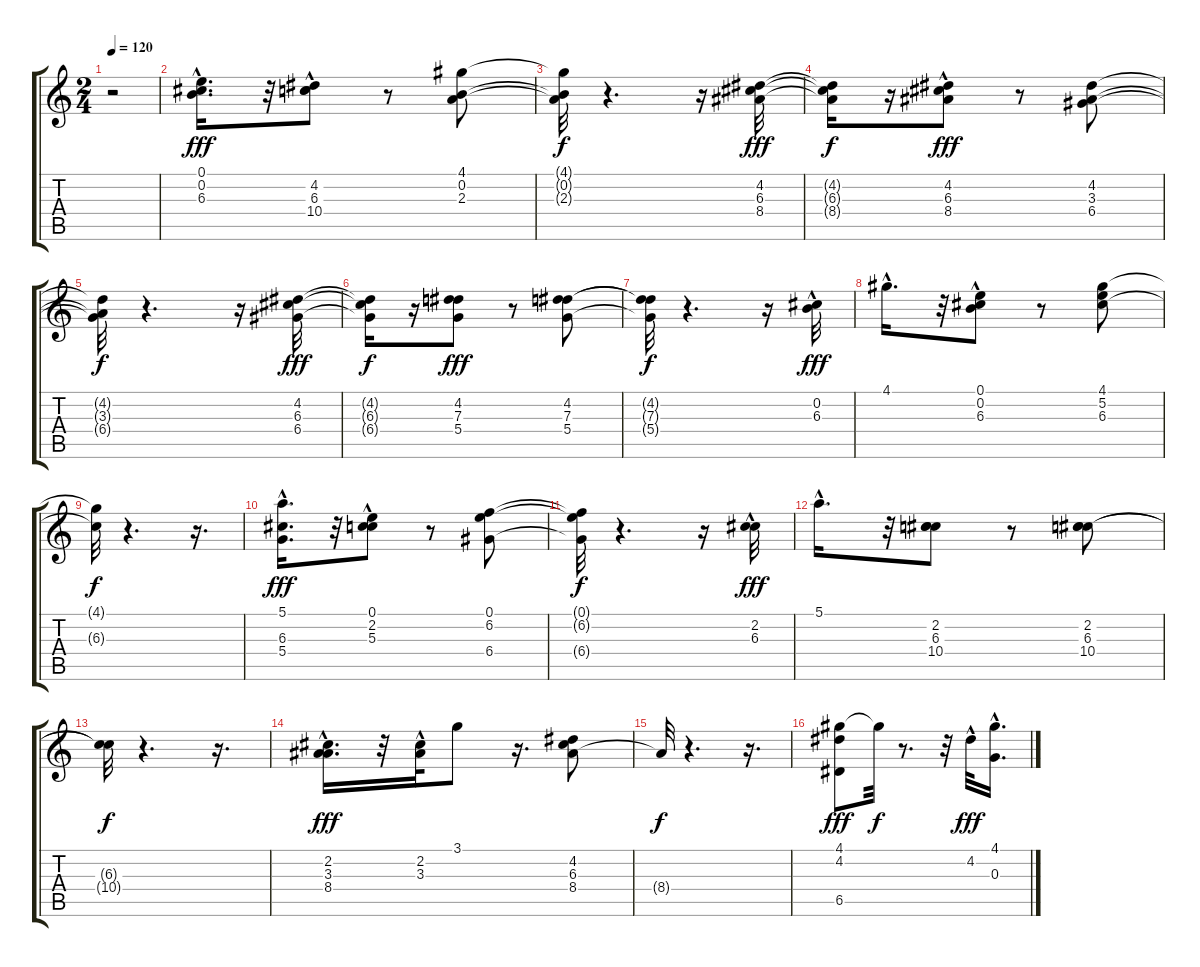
\track "" {instrument electricguitarclean}
\staff {score tabs}
\tuning (E4 B3 G3 D3 A2 E2) {hide}
\ts (2 4)
\tempo 120
\clef g2
\ks c
r.2{dy f} |
(0.1{hac} 0.2{hac} 6.3{hac}).16{d dy fff} r.32 (4.2 6.3{hac} 10.4{hac}).8 r.8 (4.1 0.2 2.3).8 |
(4.1{t} 0.2{t} 2.3{t}).32{dy f} r.4{d} r.16 (4.2 6.3 8.4).32{dy fff} |
(4.2{t} 6.3{t} 8.4{t}).16{dy f} r.16 (4.2{hac} 6.3 8.4{hac}).8{dy fff} r.8 (4.2 3.3 6.4).8 |
(4.2{t} 3.3{t} 6.4{t}).32{dy f} r.4{d} r.16 (4.2 6.3 6.4).32{dy fff} |
(4.2{t} 6.3{t} 6.4{t}).16{dy f} r.16 (4.2 7.3 5.4).8{dy fff} r.8 (4.2 7.3 5.4).8 |
(4.2{t} 7.3{t} 5.4{t}).32{dy f} r.4{d} r.16 (0.2{hac} 6.3{hac}).32{dy fff} |
4.1{hac}.16{d} r.32 (0.1{hac} 0.2 6.3).8 r.8 (4.1 5.2 6.3).8 |
(4.1{t} 6.3{t}).32{dy f} r.4{d} r.16{d} |
(5.1{hac} 6.3{hac} 5.4{hac}).16{d dy fff} r.32 (0.1{hac} 2.2 5.3).8 r.8 (0.1 6.2 6.4).8 |
(0.1{t} 6.2{t} 6.4{t}).32{dy f} r.4{d} r.16 (2.2{hac} 6.3{hac}).32{dy fff} |
5.1{hac}.16{d} r.32 (2.2 6.3 10.4).8 r.8 (2.2 6.3 10.4).8 |
(6.3{t} 10.4{t}).32{dy f} r.4{d} r.16{d} |
(2.2{hac} 3.3{hac} 8.4{hac}).16{d dy fff} r.32 (2.2{hac} 3.3{hac}).32 3.1.8 r.16{d} (4.2 6.3 8.4).8 |
8.4{t}.32{dy f} r.4{d} r.16{d} |
(4.1 4.2 6.5).8{dy fff} 4.1{t}.32{dy f} r.8{d} r.32 4.2{hac}.32{dy fff} (4.1{hac} 0.3{hac}).16{d}
